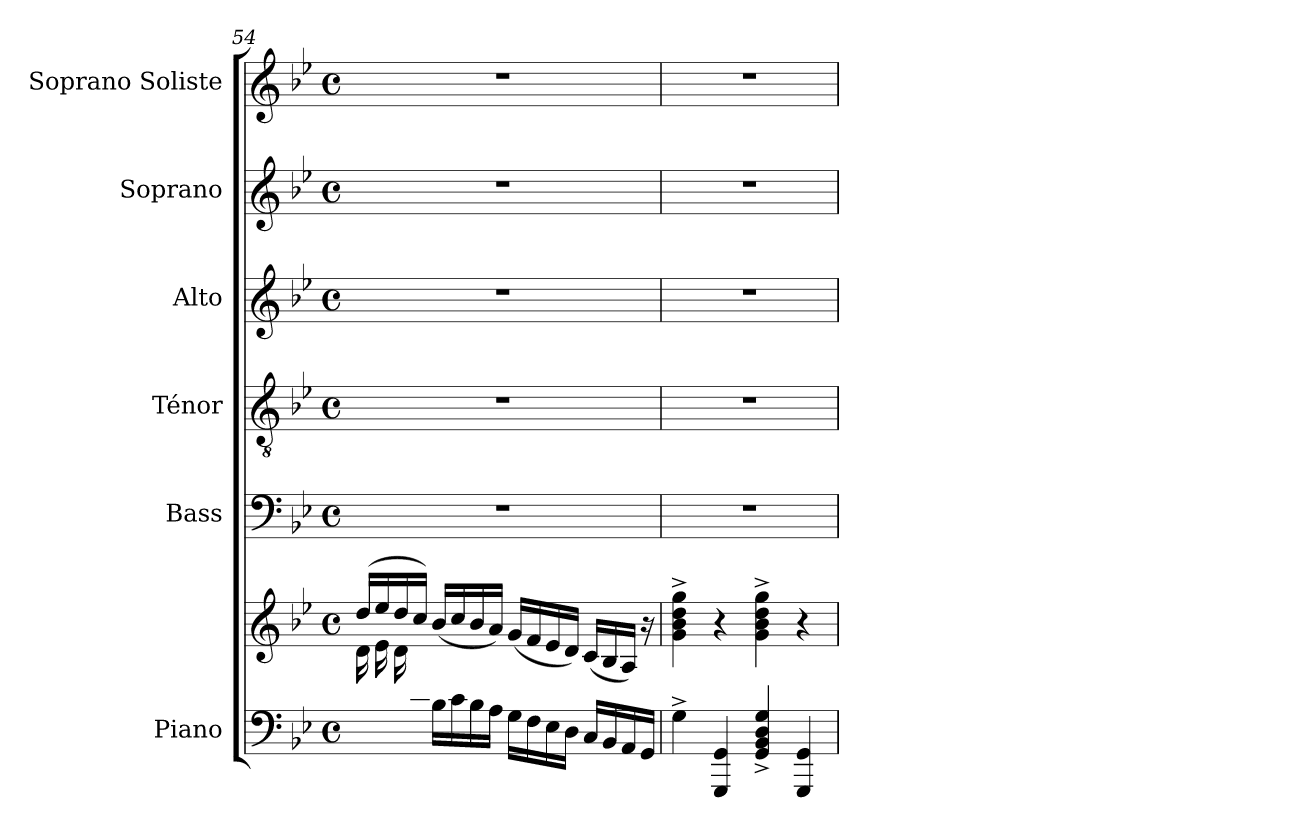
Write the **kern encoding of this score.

**kern	**kern	**kern	**kern	**kern	**kern	**kern
*part6	*part6	*part5	*part4	*part3	*part2	*part1
*staff7	*staff6	*staff5	*staff4	*staff3	*staff2	*staff1
*I"Piano	*	*I"Bass	*I"Ténor	*I"Alto	*I"Soprano	*I"Soprano Soliste
*I'Pno.	*	*I'B.	*I'T.	*I'A.	*I'S.	*
*clefF4	*clefG2	*clefF4	*clefGv2	*clefG2	*clefG2	*clefG2
*k[b-e-]	*k[b-e-]	*k[b-e-]	*k[b-e-]	*k[b-e-]	*k[b-e-]	*k[b-e-]
*M4/4	*M4/4	*M4/4	*M4/4	*M4/4	*M4/4	*M4/4
*met(c)	*met(c)	*met(c)	*met(c)	*met(c)	*met(c)	*met(c)
=54	=54	=54	=54	=54	=54	=54
*	*^	*	*	*	*	*
8.ryy	(>16dd/LL	(16d\LL	1r	1r	1r	1r	1r
.	16ee-/	16e-\	.	.	.	.	.
.	16dd/	16d\	.	.	.	.	.
16c\JJ)	16cc/JJ)	2ryy	.	.	.	.	.
16B-\LL	(16b-/LL	.	.	.	.	.	.
16c\	16cc/	.	.	.	.	.	.
16B-\	16b-/	.	.	.	.	.	.
16A\JJ	16a/JJ)	.	.	.	.	.	.
16G\LL	(16g/LL	.	.	.	.	.	.
16F\	16f/	.	.	.	.	.	.
16E-\	16e-/	.	.	.	.	.	.
16D\JJ	16d/JJ)	4ryy	.	.	.	.	.
16C/LL	(16c/LL	.	.	.	.	.	.
16BB-/	16B-/	.	.	.	.	.	.
16AA/	16A/JJ)	.	.	.	.	.	.
16GG/JJ	16r	16ryy	.	.	.	.	.
*	*v	*v	*	*	*	*	*
=55	=55	=55	=55	=55	=55	=55
4G^\	4g\^ 4b-\^ 4dd\^ 4gg\^	1r	1r	1r	1r	1r
4GGG/ 4GG/	4r	.	.	.	.	.
4GG/^ 4BB-/^ 4D/^ 4G/^	4g\^ 4b-\^ 4dd\^ 4gg\^	.	.	.	.	.
4GGG/ 4GG/	4r	.	.	.	.	.
=	=	=	=	=	=	=
*-	*-	*-	*-	*-	*-	*-
